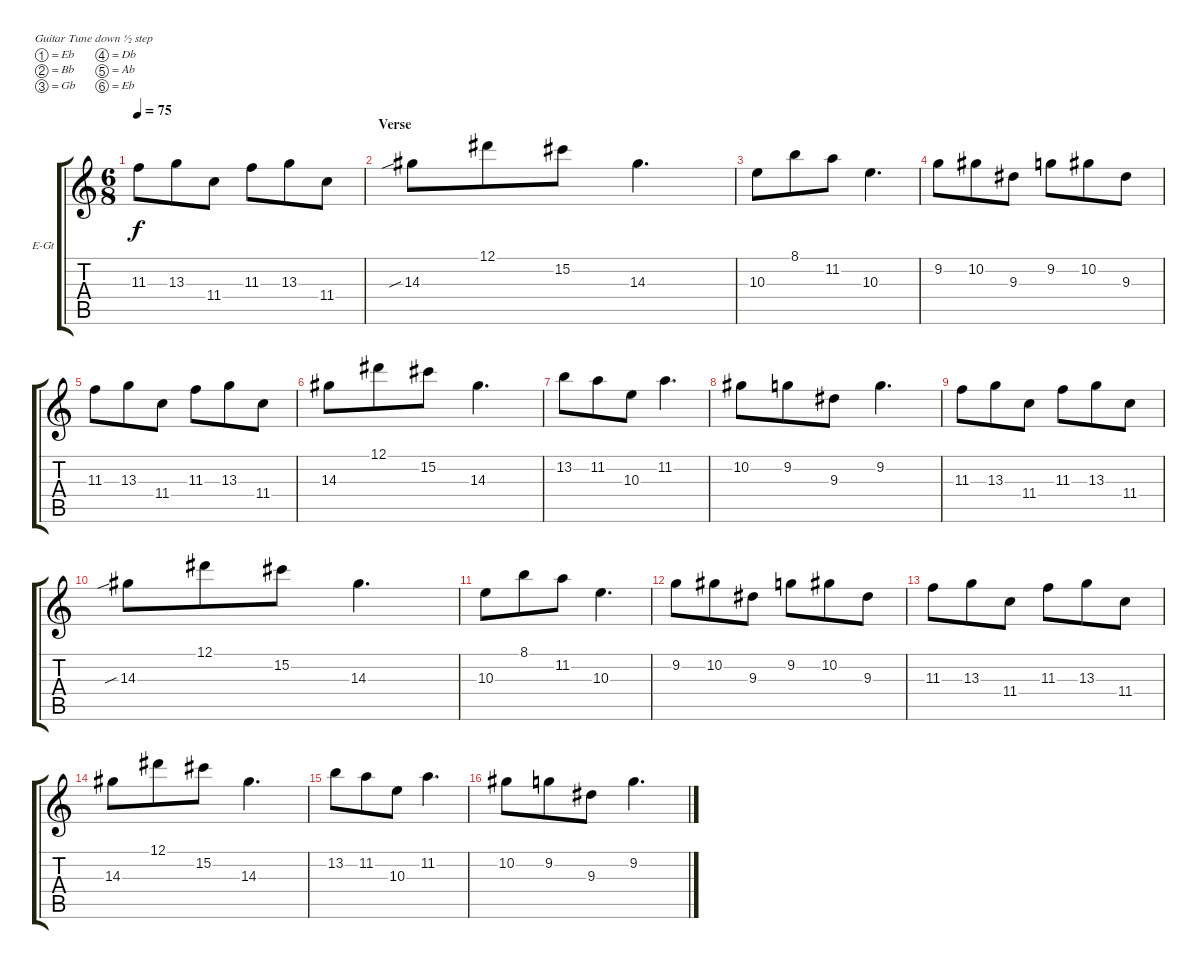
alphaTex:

\bracketExtendMode groupsimilarinstruments
\firstSystemTrackNameOrientation horizontal
\otherSystemsTrackNameOrientation horizontal
\track ("Electric Guitar" "E-Gt") {instrument overdrivenguitar}
\staff {score tabs}
\tuning (Eb4 Bb3 Gb3 Db3 Ab2 Eb2)
\ts (6 8)
\tempo 75
\clef g2
\ks c
11.3.8{dy f} 13.3.8 11.4.8 11.3.8 13.3.8 11.4.8 |
\section ("" "Verse")
14.3{sib}.8 12.1.8 15.2.8 14.3.4{d} |
10.3.8 8.1.8 11.2.8 10.3.4{d} |
9.2.8 10.2.8 9.3.8 9.2.8 10.2.8 9.3.8 |
11.3.8 13.3.8 11.4.8 11.3.8 13.3.8 11.4.8 |
14.3.8 12.1.8 15.2.8 14.3.4{d} |
13.2.8 11.2.8 10.3.8 11.2.4{d} |
10.2.8 9.2.8 9.3.8 9.2.4{d} |
11.3.8 13.3.8 11.4.8 11.3.8 13.3.8 11.4.8 |
14.3{sib}.8 12.1.8 15.2.8 14.3.4{d} |
10.3.8 8.1.8 11.2.8 10.3.4{d} |
9.2.8 10.2.8 9.3.8 9.2.8 10.2.8 9.3.8 |
11.3.8 13.3.8 11.4.8 11.3.8 13.3.8 11.4.8 |
14.3.8 12.1.8 15.2.8 14.3.4{d} |
13.2.8 11.2.8 10.3.8 11.2.4{d} |
10.2.8 9.2.8 9.3.8 9.2.4{d}
